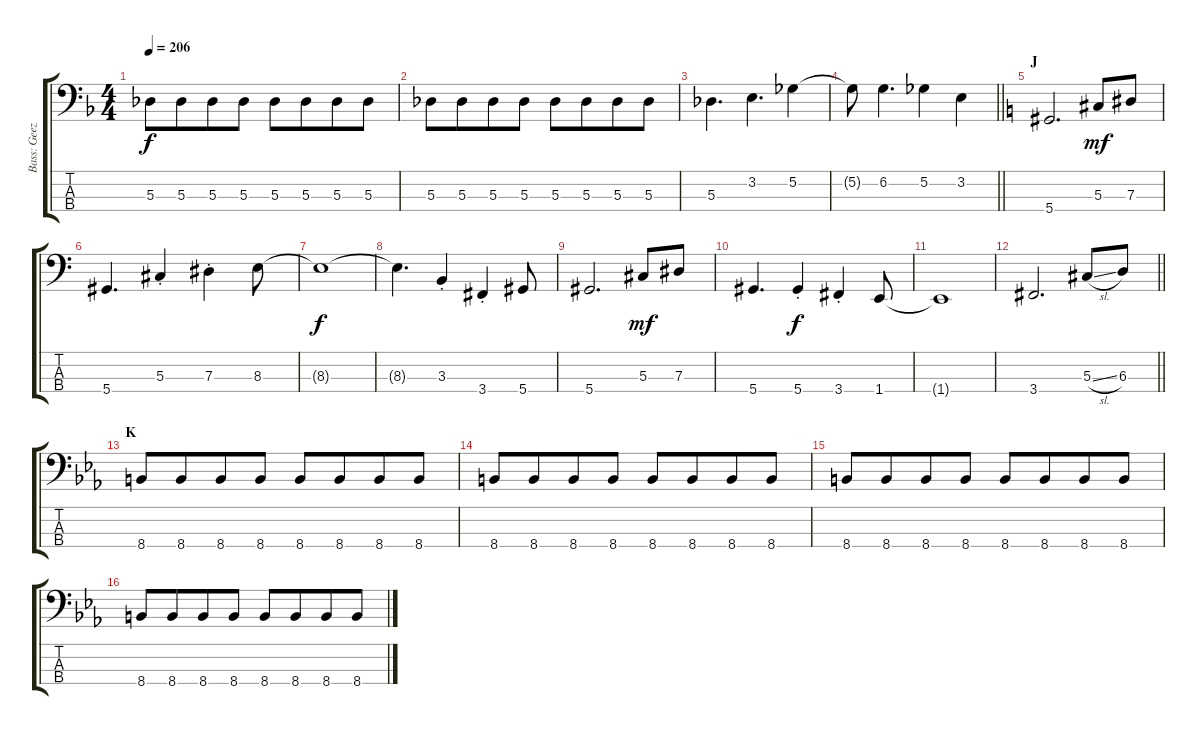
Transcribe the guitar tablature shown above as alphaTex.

\track ("Bass: Geezer" "Bass: Geez") {instrument electricbassfinger}
\staff {score tabs}
\tuning (Gb2 Db2 Ab1 Eb1) {hide}
\ts (4 4)
\tempo 206
\clef f4
\ks f
5.3.8{dy f} 5.3.8{beam merge} 5.3.8 5.3.8 5.3.8 5.3.8{beam merge} 5.3.8 5.3.8 |
5.3.8 5.3.8{beam merge} 5.3.8 5.3.8 5.3.8 5.3.8{beam merge} 5.3.8 5.3.8 |
5.3.4{d} 3.2.4{d} 5.2.4 |
\barLineRight lightlight
5.2{t}.8 6.2.4{d} 5.2.4 3.2.4 |
\section ("" "J")
\ks c
5.4.2{d} 5.3.8{dy mf} 7.3.8 |
5.4.4{d} 5.3{st}.4 7.3{st}.4 8.3.8 |
8.3{t}.1{dy f} |
8.3{t}.4{d} 3.3{st}.4 3.4{st}.4 5.4.8 |
5.4.2{d} 5.3.8{dy mf} 7.3.8 |
5.4.4{d} 5.4{st}.4{dy f} 3.4{st}.4 1.4.8 |
1.4{t}.1 |
\barLineRight lightlight
3.4.2{d} 5.3{sl}.8 6.3.8 |
\section ("" "K")
\ks eb
8.4.8 8.4.8{beam merge} 8.4.8 8.4.8 8.4.8 8.4.8{beam merge} 8.4.8 8.4.8 |
8.4.8 8.4.8{beam merge} 8.4.8 8.4.8 8.4.8 8.4.8{beam merge} 8.4.8 8.4.8 |
8.4.8 8.4.8{beam merge} 8.4.8 8.4.8 8.4.8 8.4.8{beam merge} 8.4.8 8.4.8 |
8.4.8 8.4.8{beam merge} 8.4.8 8.4.8 8.4.8 8.4.8{beam merge} 8.4.8 8.4.8
